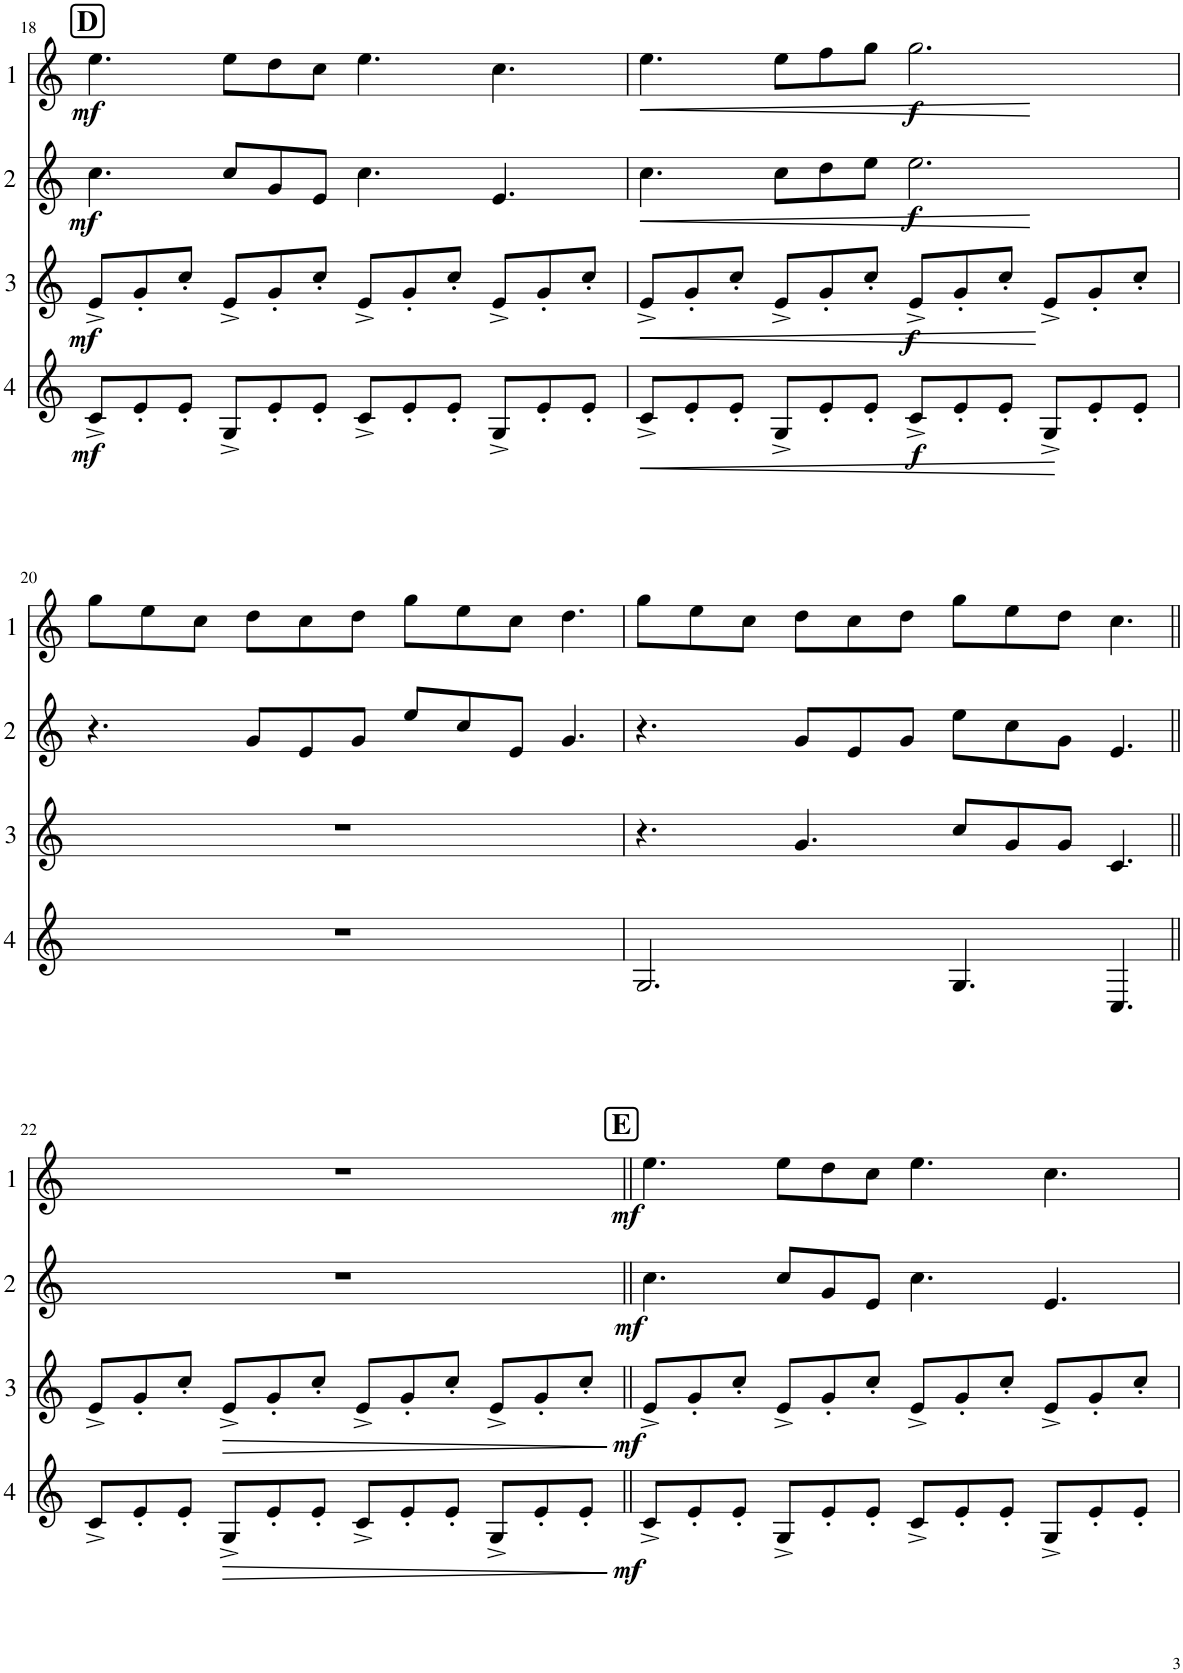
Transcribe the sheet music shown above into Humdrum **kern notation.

**kern	**dynam	**kern	**dynam	**kern	**dynam	**kern	**dynam
*part4	*part4	*part3	*part3	*part2	*part2	*part1	*part1
*staff4	*staff4	*staff3	*staff3	*staff2	*staff2	*staff1	*staff1
*I"Cor 4	*	*I"Cor 3	*	*I"Cor 2	*	*I"Cor 1	*
!!LO:PB:g=z
*clefG2	*	*clefG2	*	*clefG2	*	*clefG2	*
*Trd4c7	*	*Trd4c7	*	*Trd4c7	*	*Trd4c7	*
*k[]	*	*k[]	*	*k[]	*	*k[]	*
*M12/8	*	*M12/8	*	*M12/8	*	*M12/8	*
!!LO:REH:place=s1:a:B:cj:fs=14:t=D
=18	=18	=18	=18	=18	=18	=18	=18
!	!LO:DY:b	!	!LO:DY:b	!	!LO:DY:b	!	!LO:DY:b
8c^/L	mf	8e^/L	mf	4.cc\	mf	4.ee\	mf
8e'/	.	8g'/	.	.	.	.	.
8e'/J	.	8cc'/J	.	.	.	.	.
8G^/L	.	8e^/L	.	8cc/L	.	8ee\L	.
8e'/	.	8g'/	.	8g/	.	8dd\	.
8e'/J	.	8cc'/J	.	8e/J	.	8cc\J	.
8c^/L	.	8e^/L	.	4.cc\	.	4.ee\	.
8e'/	.	8g'/	.	.	.	.	.
8e'/J	.	8cc'/J	.	.	.	.	.
8G^/L	.	8e^/L	.	4.e/	.	4.cc\	.
8e'/	.	8g'/	.	.	.	.	.
8e'/J	.	8cc'/J	.	.	.	.	.
=19	=19	=19	=19	=19	=19	=19	=19
!	!LO:HP:b	!	!LO:HP:b	!	!LO:HP:b	!	!LO:HP:b
8c^/L	<	8e^/L	<	4.cc\	<	4.ee\	<
8e'/	.	8g'/	.	.	.	.	.
8e'/J	.	8cc'/J	.	.	.	.	.
8G^/L	.	8e^/L	.	8cc\L	.	8ee\L	.
8e'/	.	8g'/	.	8dd\	.	8ff\	.
8e'/J	.	8cc'/J	.	8ee\J	.	8gg\J	.
!	!LO:DY:b	!	!LO:DY:b	!	!LO:DY:b	!	!LO:DY:b
8c^/L	f	8e^/L	f	2.ee\	f	2.gg\	f
8e'/	.	8g'/	.	.	.	.	.
8e'/J	.	8cc'/J	.	.	.	.	.
8G^/L	.	8e^/L	.	.	.	.	.
8e'/	.	8g'/	.	.	.	.	.
8e'/J	.	8cc'/J	.	.	.	.	.
.	[	.	[	.	[	.	[
!!LO:LB:g=z
=20	=20	=20	=20	=20	=20	=20	=20
1.r	.	1.r	.	4.r	.	8gg\L	.
.	.	.	.	.	.	8ee\	.
.	.	.	.	.	.	8cc\J	.
.	.	.	.	8g/L	.	8dd\L	.
.	.	.	.	8e/	.	8cc\	.
.	.	.	.	8g/J	.	8dd\J	.
.	.	.	.	8ee/L	.	8gg\L	.
.	.	.	.	8cc/	.	8ee\	.
.	.	.	.	8e/J	.	8cc\J	.
.	.	.	.	4.g/	.	4.dd\	.
=21	=21	=21	=21	=21	=21	=21	=21
2.G/	.	4.r	.	4.r	.	8gg\L	.
.	.	.	.	.	.	8ee\	.
.	.	.	.	.	.	8cc\J	.
.	.	4.g/	.	8g/L	.	8dd\L	.
.	.	.	.	8e/	.	8cc\	.
.	.	.	.	8g/J	.	8dd\J	.
4.G/	.	8cc/L	.	8ee\L	.	8gg\L	.
.	.	8g/	.	8cc\	.	8ee\	.
.	.	8g/J	.	8g\J	.	8dd\J	.
4.C/	.	4.c/	.	4.e/	.	4.cc\	.
!!LO:LB:g=z
=22||	=22||	=22||	=22||	=22||	=22||	=22||	=22||
8c^/L	.	8e^/L	.	1.r	.	1.r	.
8e'/	.	8g'/	.	.	.	.	.
8e'/J	.	8cc'/J	.	.	.	.	.
!	!LO:HP:b	!	!LO:HP:b	!	!	!	!
8G^/L	>	8e^/L	>	.	.	.	.
8e'/	.	8g'/	.	.	.	.	.
8e'/J	.	8cc'/J	.	.	.	.	.
8c^/L	.	8e^/L	.	.	.	.	.
8e'/	.	8g'/	.	.	.	.	.
8e'/J	.	8cc'/J	.	.	.	.	.
8G^/L	.	8e^/L	.	.	.	.	.
8e'/	.	8g'/	.	.	.	.	.
8e'/J	.	8cc'/J	.	.	.	.	.
.	]	.	]	.	.	.	.
!!LO:REH:place=s1:a:B:cj:fs=14:t=E
=23||	=23||	=23||	=23||	=23||	=23||	=23||	=23||
!	!LO:DY:b	!	!LO:DY:b	!	!LO:DY:b	!	!LO:DY:b
8c^/L	mf	8e^/L	mf	4.cc\	mf	4.ee\	mf
8e'/	.	8g'/	.	.	.	.	.
8e'/J	.	8cc'/J	.	.	.	.	.
8G^/L	.	8e^/L	.	8cc/L	.	8ee\L	.
8e'/	.	8g'/	.	8g/	.	8dd\	.
8e'/J	.	8cc'/J	.	8e/J	.	8cc\J	.
8c^/L	.	8e^/L	.	4.cc\	.	4.ee\	.
8e'/	.	8g'/	.	.	.	.	.
8e'/J	.	8cc'/J	.	.	.	.	.
8G^/L	.	8e^/L	.	4.e/	.	4.cc\	.
8e'/	.	8g'/	.	.	.	.	.
8e'/J	.	8cc'/J	.	.	.	.	.
=	=	=	=	=	=	=	=
*-	*-	*-	*-	*-	*-	*-	*-
